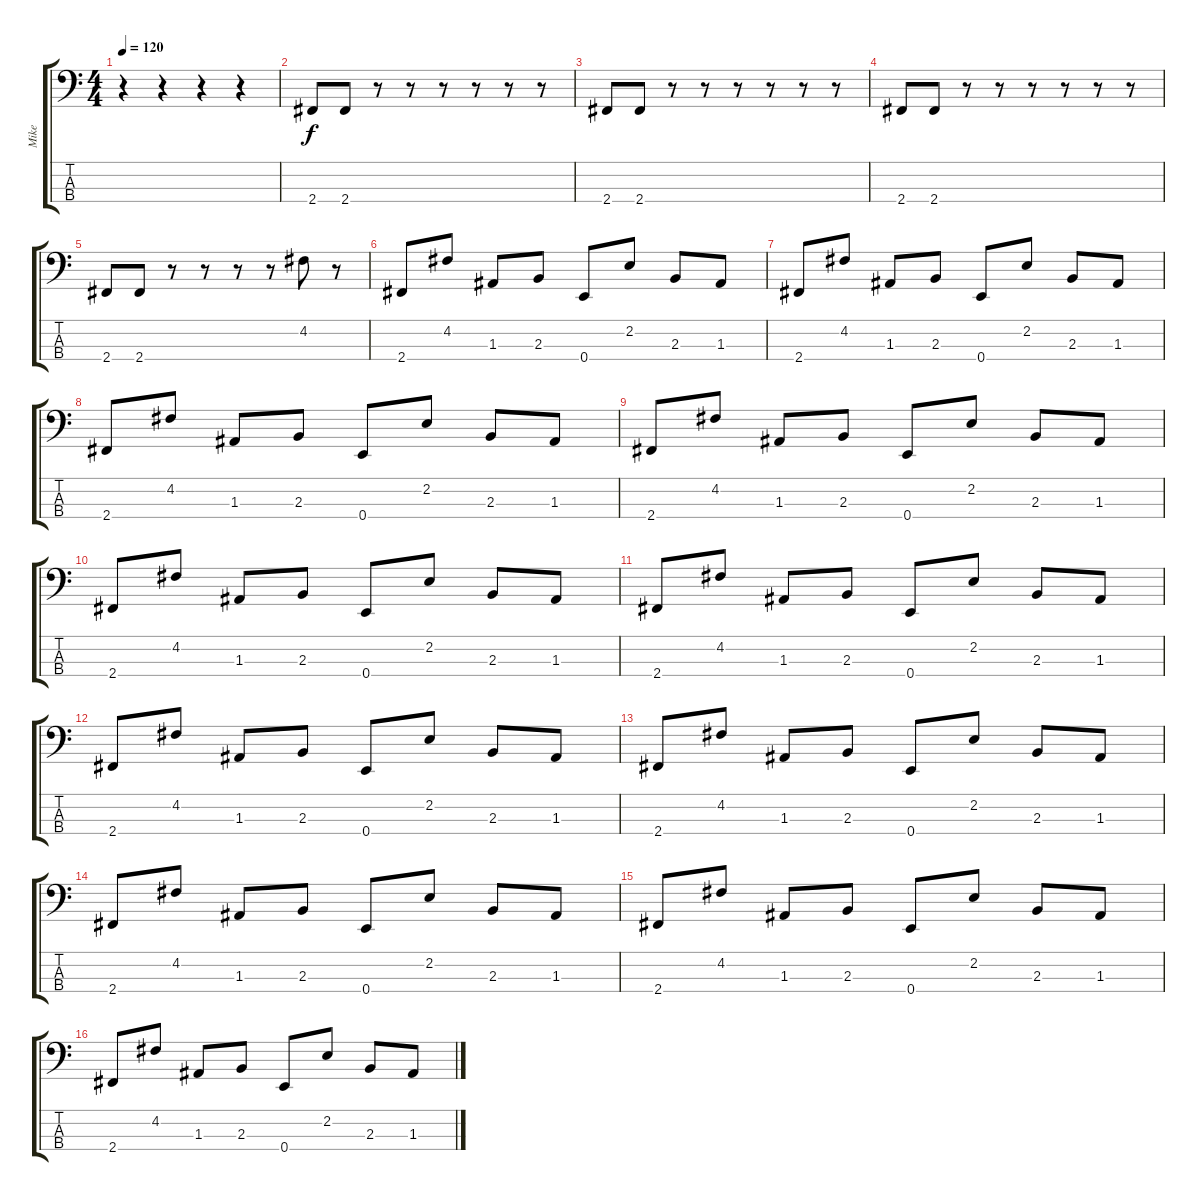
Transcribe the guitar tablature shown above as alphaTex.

\track ("Mike" "Mike") {instrument electricbasspick}
\staff {score tabs}
\tuning (G2 D2 A1 E1) {hide}
\ts (4 4)
\tempo 120
\clef f4
\ks c
r.4{dy f instrument electricbasspick} r.4 r.4 r.4 |
2.4.8 2.4.8 r.8 r.8 r.8 r.8 r.8 r.8 |
2.4.8 2.4.8 r.8 r.8 r.8 r.8 r.8 r.8 |
2.4.8 2.4.8 r.8 r.8 r.8 r.8 r.8 r.8 |
2.4.8 2.4.8 r.8 r.8 r.8 r.8 4.2.8 r.8 |
2.4.8 4.2.8 1.3.8 2.3.8 0.4.8 2.2.8 2.3.8 1.3.8 |
2.4.8 4.2.8 1.3.8 2.3.8 0.4.8 2.2.8 2.3.8 1.3.8 |
2.4.8 4.2.8 1.3.8 2.3.8 0.4.8 2.2.8 2.3.8 1.3.8 |
2.4.8 4.2.8 1.3.8 2.3.8 0.4.8 2.2.8 2.3.8 1.3.8 |
2.4.8 4.2.8 1.3.8 2.3.8 0.4.8 2.2.8 2.3.8 1.3.8 |
2.4.8 4.2.8 1.3.8 2.3.8 0.4.8 2.2.8 2.3.8 1.3.8 |
2.4.8 4.2.8 1.3.8 2.3.8 0.4.8 2.2.8 2.3.8 1.3.8 |
2.4.8 4.2.8 1.3.8 2.3.8 0.4.8 2.2.8 2.3.8 1.3.8 |
2.4.8 4.2.8 1.3.8 2.3.8 0.4.8 2.2.8 2.3.8 1.3.8 |
2.4.8 4.2.8 1.3.8 2.3.8 0.4.8 2.2.8 2.3.8 1.3.8 |
2.4.8 4.2.8 1.3.8 2.3.8 0.4.8 2.2.8 2.3.8 1.3.8
